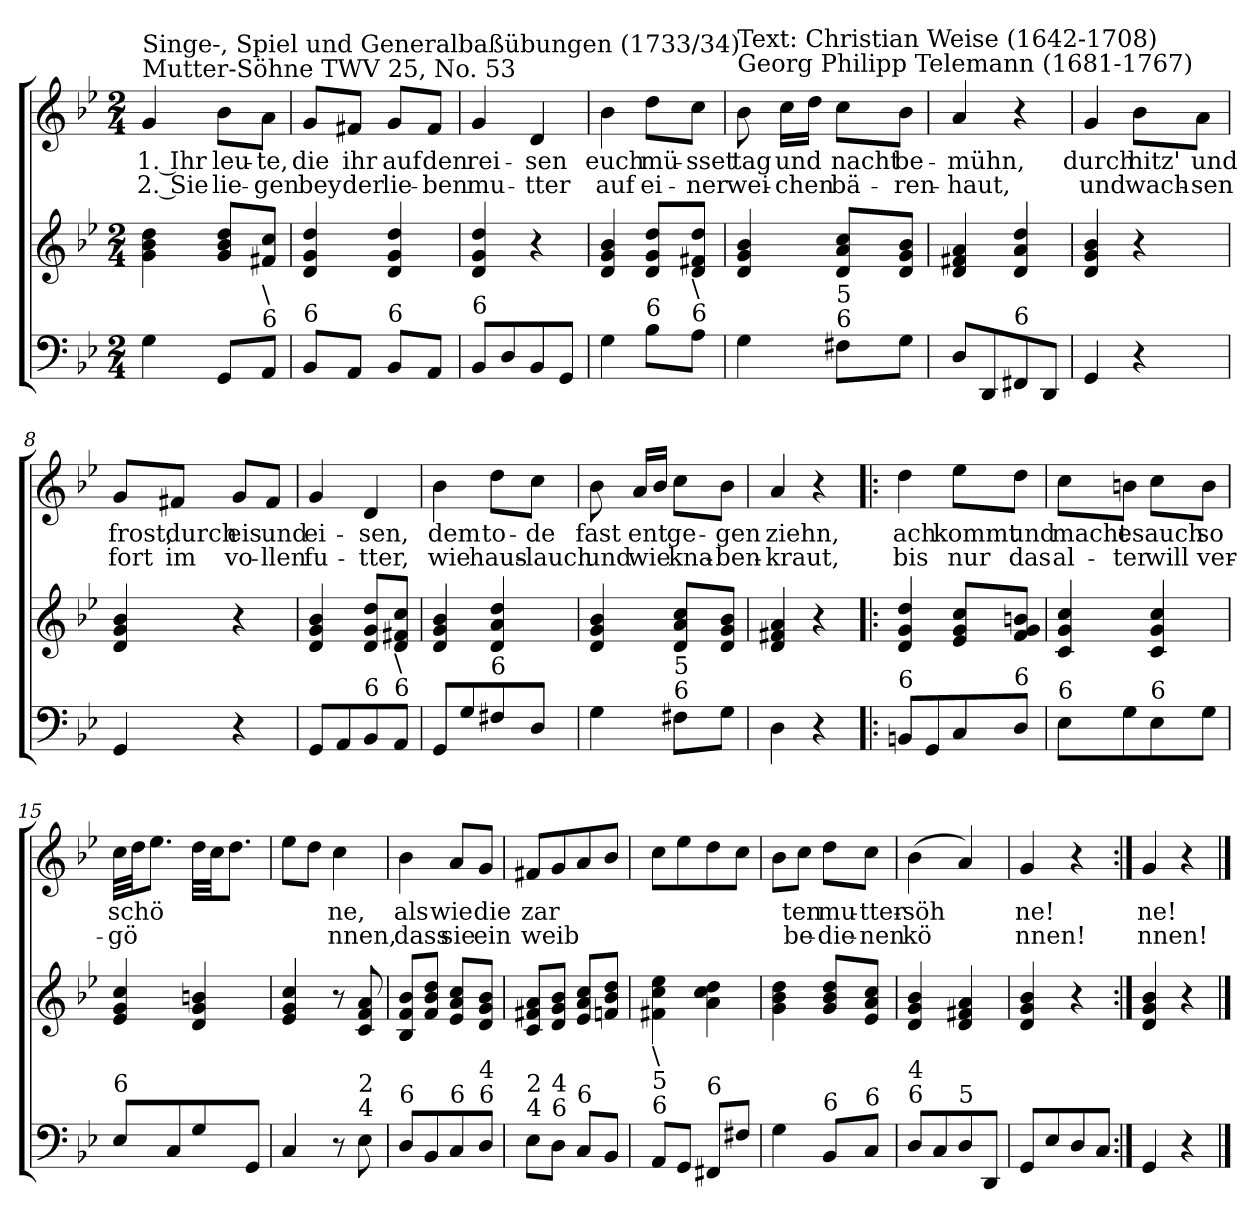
**kern	**kern	**kern	**text	**text
*part2	*part2	*part1	*part1	*part1
*staff3	*staff2	*staff1	*staff1	*staff1
*clefF4	*clefG2	*clefG2	*	*
*k[b-e-]	*k[b-e-]	*k[b-e-]	*	*
*B-:	*B-:	*B-:	*	*
*M2/4	*M2/4	*M2/4	*	*
*MM120	*MM120	*MM120	*	*
=1	=1	=1	=1	=1
!	!	!LO:TX:a:t=Mutter-Söhne   TWV 25, No. 53	!	!
!	!	!LO:TX:a:t=Singe-, Spiel und Generalbaßübungen (1733/34)	!	!
!	!	!	!LO:LY:b	!LO:LY:b
4G\	4g\ 4b-\ 4dd\	4g/	1. Ihr	2. Sie
!	!	!	!LO:LY:b	!LO:LY:b
8GG/L	8g/ 8b-/ 8dd/L	8b-\L	leu-	lie-
!LO:TX:a:t=6	!	!	!	!
!LO:TX:a:t=\	!	!	!	!
!	!	!	!LO:LY:b	!LO:LY:b
8AA/J	8f#X/ 8cc/J	8a\J	-te,	-gen
=2	=2	=2	=2	=2
!LO:TX:a:t=6	!	!	!	!
!	!	!	!LO:LY:b	!LO:LY:b
8BB-/L	4d/ 4g/ 4dd/	8g/L	die	bey
!	!	!	!LO:LY:b	!LO:LY:b
8AA/J	.	8f#X/J	ihr	der
!LO:TX:a:t=6	!	!	!	!
!	!	!	!LO:LY:b	!LO:LY:b
8BB-/L	4d/ 4g/ 4dd/	8g/L	auf	lie-
!	!	!	!LO:LY:b	!LO:LY:b
8AA/J	.	8f#/J	den	-ben
=3	=3	=3	=3	=3
!LO:TX:a:t=6	!	!	!	!
!	!	!	!LO:LY:b	!LO:LY:b
8BB-/L	4d/ 4g/ 4dd/	4g/	rei-	mu-
8D/	.	.	.	.
!	!	!	!LO:LY:b	!LO:LY:b
8BB-/	4r	4d/	-sen	-tter
8GG/J	.	.	.	.
=4	=4	=4	=4	=4
!	!	!	!LO:LY:b	!LO:LY:b
4G\	4d/ 4g/ 4b-/	4b-\	euch	auf
!LO:TX:a:t=6	!	!	!	!
!	!	!	!LO:LY:b	!LO:LY:b
8B-\L	8d/ 8g/ 8dd/L	8dd\L	mü-	ei-
!LO:TX:a:t=6	!	!	!	!
!LO:TX:a:t=\	!	!	!	!
!	!	!	!LO:LY:b	!LO:LY:b
8A\J	8d/ 8f#X/ 8dd/J	8cc\J	-sset	-ner
=5	=5	=5	=5	=5
!	!	!LO:TX:a:t=Georg Philipp Telemann (1681-1767)	!	!
!	!	!LO:TX:a:t=Text&colon; Christian Weise (1642-1708)	!	!
!	!	!	!LO:LY:b	!LO:LY:b
4G\	4d/ 4g/ 4b-/	8b-\	tag	wei-
!	!	!	!LO:LY:b	!LO:LY:b
.	.	16cc\LL	und	-chen
.	.	16dd\JJ	.	.
!LO:TX:a:t=6	!	!	!	!
!LO:TX:a:t=5	!	!	!	!
!	!	!	!LO:LY:b	!LO:LY:b
8F#X\L	8d/ 8a/ 8cc/L	8cc\L	nacht	bä-
!	!	!	!LO:LY:b	!LO:LY:b
8G\J	8d/ 8g/ 8b-/J	8b-\J	be-	-ren-
=6	=6	=6	=6	=6
!	!	!	!LO:LY:b	!LO:LY:b
8D/L	4d/ 4f#X/ 4a/	4a/	-mühn,	-haut,
8DD/	.	.	.	.
!LO:TX:a:t=6	!	!	!	!
8FF#X/	4d/ 4a/ 4dd/	4r	.	.
8DD/J	.	.	.	.
!!LO:LB:g=z
=7	=7	=7	=7	=7
!	!	!	!LO:LY:b	!LO:LY:b
4GG/	4d/ 4g/ 4b-/	4g/	durch	und
!	!	!	!LO:LY:b	!LO:LY:b
4r	4r	8b-\L	hitz'	wach-
!	!	!	!LO:LY:b	!LO:LY:b
.	.	8a\J	und	-sen
=8	=8	=8	=8	=8
!	!	!	!LO:LY:b	!LO:LY:b
4GG/	4d/ 4g/ 4b-/	8g/L	frost,	fort
!	!	!	!LO:LY:b	!LO:LY:b
.	.	8f#X/J	durch	im
!	!	!	!LO:LY:b	!LO:LY:b
4r	4r	8g/L	eis	vo-
!	!	!	!LO:LY:b	!LO:LY:b
.	.	8f#/J	und	-llen
=9	=9	=9	=9	=9
!	!	!	!LO:LY:b	!LO:LY:b
8GG/L	4d/ 4g/ 4b-/	4g/	ei-	fu-
8AA/	.	.	.	.
!LO:TX:a:t=6	!	!	!	!
!	!	!	!LO:LY:b	!LO:LY:b
8BB-/	8d/ 8g/ 8dd/L	4d/	-sen,	-tter,
!LO:TX:a:t=6	!	!	!	!
!LO:TX:a:t=\	!	!	!	!
8AA/J	8d/ 8f#X/ 8cc/J	.	.	.
=10	=10	=10	=10	=10
!	!	!	!LO:LY:b	!LO:LY:b
8GG/L	4d/ 4g/ 4b-/	4b-\	dem	wie
8G/	.	.	.	.
!LO:TX:a:t=6	!	!	!	!
!	!	!	!LO:LY:b	!LO:LY:b
8F#X/	4d/ 4a/ 4dd/	8dd\L	to-	haus-
!	!	!	!LO:LY:b	!LO:LY:b
8D/J	.	8cc\J	-de	-lauch
=11	=11	=11	=11	=11
!	!	!	!LO:LY:b	!LO:LY:b
4G\	4d/ 4g/ 4b-/	8b-\	fast	und
!	!	!	!LO:LY:b	!LO:LY:b
.	.	16a/LL	ent	wie
.	.	16b-/JJ	.	.
!LO:TX:a:t=6	!	!	!	!
!LO:TX:a:t=5	!	!	!	!
!	!	!	!LO:LY:b	!LO:LY:b
8F#X\L	8d/ 8a/ 8cc/L	8cc\L	ge-	kna-
!	!	!	!LO:LY:b	!LO:LY:b
8G\J	8d/ 8g/ 8b-/J	8b-\J	-gen	-ben-
=12	=12	=12	=12	=12
!	!	!	!LO:LY:b	!LO:LY:b
4D\	4d/ 4f#X/ 4a/	4a/	ziehn,	-kraut,
4r	4r	4r	.	.
!!LO:LB:g=z
=13!|:	=13!|:	=13!|:	=13!|:	=13!|:
!LO:TX:a:t=6	!	!	!	!
!	!	!	!LO:LY:b	!LO:LY:b
8BBn/L	4d/ 4g/ 4dd/	4dd\	ach	bis
8GG/	.	.	.	.
!	!	!	!LO:LY:b	!LO:LY:b
8C/	8e-/ 8g/ 8cc/L	8ee-\L	kommt	nur
!LO:TX:a:t=6	!	!	!	!
!	!	!	!LO:LY:b	!LO:LY:b
8D/J	8f/ 8g/ 8bn/J	8dd\J	und	das
=14	=14	=14	=14	=14
!LO:TX:a:t=6	!	!	!	!
!	!	!	!LO:LY:b	!LO:LY:b
8E-\L	4c/ 4g/ 4cc/	8cc\L	macht	al-
!	!	!	!LO:LY:b	!LO:LY:b
8G\	.	8bn\J	es	-ter
!LO:TX:a:t=6	!	!	!	!
!	!	!	!LO:LY:b	!LO:LY:b
8E-\	4c/ 4g/ 4cc/	8cc\L	auch	will
!	!	!	!LO:LY:b	!LO:LY:b
8G\J	.	8b\J	so	ver-
=15	=15	=15	=15	=15
!LO:TX:a:t=6	!	!	!	!
!	!	!	!LO:LY:b	!LO:LY:b
8E-/L	4e-/ 4g/ 4cc/	32cc\LLL	schö	-gö
.	.	32dd\JJ	.	.
.	.	8.ee-\J	.	.
8C/	.	.	.	.
8G/	4d/ 4g/ 4bn/	32dd\LLL	.	.
.	.	32cc\JJ	.	.
.	.	8.dd\J	.	.
8GG/J	.	.	.	.
=16	=16	=16	=16	=16
4C/	4e-/ 4g/ 4cc/	8ee-\L	.	.
.	.	8dd\J	.	.
!	!	!	!LO:LY:b	!LO:LY:b
8r	8r	4cc\	ne,	nnen,
!LO:TX:a:t=4	!	!	!	!
!LO:TX:a:t=2	!	!	!	!
8E-\	8c/ 8f/ 8a/	.	.	.
=17	=17	=17	=17	=17
!LO:TX:a:t=6	!	!	!	!
!	!	!	!LO:LY:b	!LO:LY:b
8D/L	8B-/ 8f/ 8b-/L	4b-\	als	dass
8BB-/	8f/ 8b-/ 8dd/J	.	.	.
!LO:TX:a:t=6	!	!	!	!
!	!	!	!LO:LY:b	!LO:LY:b
8C/	8e-/ 8a/ 8cc/L	8a/L	wie	sie
!LO:TX:a:t=6	!	!	!	!
!LO:TX:a:t=4	!	!	!	!
!	!	!	!LO:LY:b	!LO:LY:b
8D/J	8d/ 8g/ 8b-/J	8g/J	die	ein
!!LO:LB:g=z
=18	=18	=18	=18	=18
!LO:TX:a:t=4	!	!	!	!
!LO:TX:a:t=2	!	!	!	!
!	!	!	!LO:LY:b	!LO:LY:b
8E-\L	8c/ 8f#X/ 8a/L	8f#X/L	zar	weib
!LO:TX:a:t=6	!	!	!	!
!LO:TX:a:t=4	!	!	!	!
8D\J	8d/ 8g/ 8b-/J	8g/	.	.
!LO:TX:a:t=6	!	!	!	!
8C/L	8e-/ 8a/ 8cc/L	8a/	.	.
8BB-/J	8fn/ 8b-/ 8dd/J	8b-/J	.	.
=19	=19	=19	=19	=19
!LO:TX:a:t=6	!	!	!	!
!LO:TX:a:t=5	!	!	!	!
!LO:TX:a:t=\	!	!	!	!
8AA/L	4f#X\ 4cc\ 4ee-\	8cc\L	.	.
8GG/J	.	8ee-\	.	.
!LO:TX:a:t=6	!	!	!	!
8FF#X/L	4a\ 4cc\ 4dd\	8dd\	.	.
8F#X/J	.	8cc\J	.	.
=20	=20	=20	=20	=20
4G\	4g\ 4b-\ 4dd\	8b-\L	.	.
!	!	!	!LO:LY:b	!LO:LY:b
.	.	8cc\J	ten	be-
!LO:TX:a:t=6	!	!	!	!
!	!	!	!LO:LY:b	!LO:LY:b
8BB-/L	8g/ 8b-/ 8dd/L	8dd\L	mu-	-die-
!LO:TX:a:t=6	!	!	!	!
!	!	!	!LO:LY:b	!LO:LY:b
8C/J	8e-/ 8a/ 8cc/J	8cc\J	-tter-	-nen
=21	=21	=21	=21	=21
!LO:TX:a:t=6	!	!	!	!
!LO:TX:a:t=4	!	!	!	!
!	!	!	!LO:LY:b	!LO:LY:b
8D/L	4d/ 4g/ 4b-/	(<4b-\	-söh	kö
8C/	.	.	.	.
!LO:TX:a:t=5	!	!	!	!
8D/	4d/ 4f#X/ 4a/	4a/)	.	.
8DD/J	.	.	.	.
=22	=22	=22	=22	=22
!	!	!	!LO:LY:b	!LO:LY:b
8GG/L	4d/ 4g/ 4b-/	4g/	ne!	nnen!
8E-/	.	.	.	.
8D/	4r	4r	.	.
8C/J	.	.	.	.
=23:|!	=23:|!	=23:|!	=23:|!	=23:|!
!	!	!	!LO:LY:b	!LO:LY:b
4GG/	4d/ 4g/ 4b-/	4g/	ne!	nnen!
4r	4r	4r	.	.
==	==	==	==	==
*-	*-	*-	*-	*-
